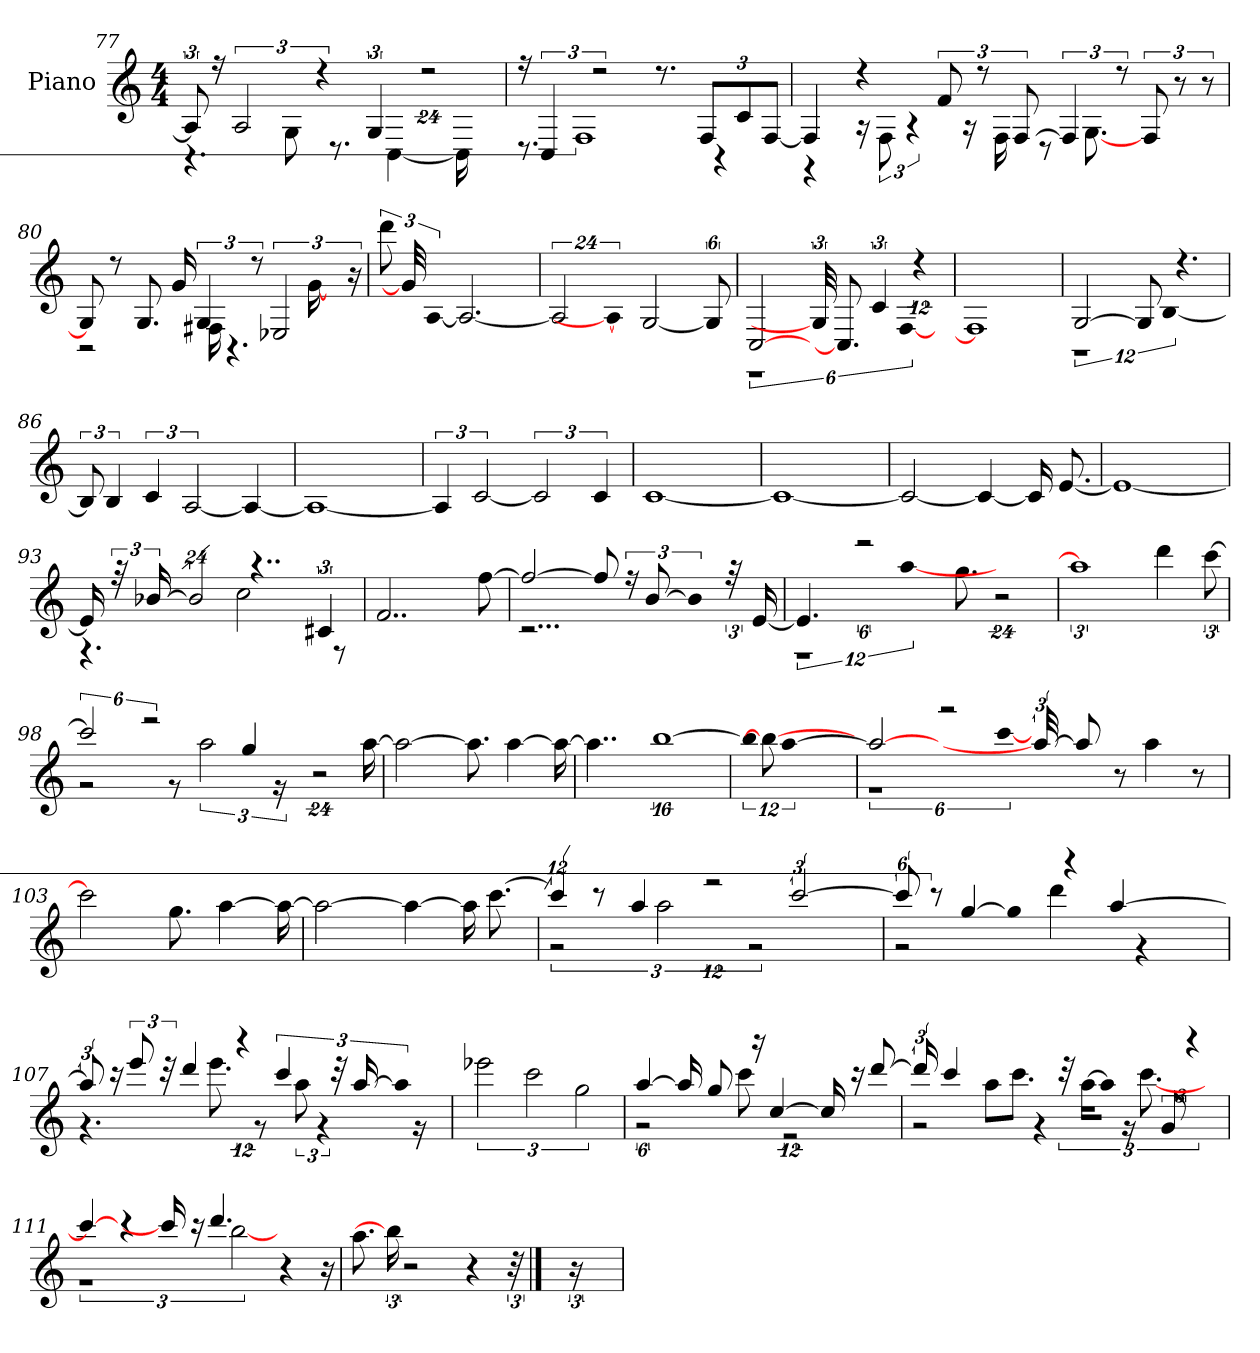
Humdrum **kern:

**kern
*part1
*staff1
*I"Piano
*I'Pno
*clefG2
*M4/4
=77
*^
12A]	4.r
16r	.
3A	.
.	8G
6r	.
.	8.r
6G	.
.	[4C
48%13r	.
.	16C]
.	12ryy
=78	=78
16r	8.r
6C	.
.	12%7F
3r	.
8.r	.
12F/L	.
.	48%11r
12c/	.
[12F/J	.
=79	=79
4F]	4r
4r	16r
.	12F
.	6r
12f	.
.	16r
12r	.
.	16F
[12F	.
.	8r
6F]	.
.	[8.G
12r	.
12F	4ryy
12r	.
12r	.
=80	=80
8G]	2r
8r	.
8.G	.
16g	.
6G	16F#X
.	4.r
12r	.
3E-X	.
.	[16g
.	8ryy
24r	.
*v	*v
=81
12ddd
48g]
[48%7A
2.A_
=82
48%19A]
48A_
[2G
48%5G_
=83
*^
[2C	6%5r
48G]	.
8.C]	.
6c	.
.	[6F
48%7r	.
.	48ryy
*v	*v
=84
1F]
=85
*^
[2G	12%7r
8G]	.
.	[12%5B
4.r	.
*v	*v
=86
12B]
6B
6c
[3A
4A_
=87
1A_
=88
6A]
[3c
3c]
6c
=89
[1c
=90
1c_
=91
2c_
4c_
16c]
[8.e
=92
1e_
=93
*^
16e]	4.r
48r	.
[24b-X	.
48%13b-]	.
.	2cc
4..r	.
6c#X	.
.	8r
*v	*v
=94
2..f
[8ff
=95
*^
2ff_	2...r
8ff]	.
24r	.
[12b	.
48%11b]	.
.	[16e
48r	.
=96	=96
4.e]	12%7r
12%5r	.
.	[12%5aa
8.gg	.
48%19r	.
.	4.ryy
*v	*v
=97
3%2aa]
4ddd
[12ccc
=98
*^
12%5ccc]	2r
12%5r	.
.	8r
.	3aa
4gg	.
.	24r
.	12%5ryy
48%13r	.
[16aa	.
*v	*v
=99
2aa_
8.aa]
[4aa
16aa_
=100
4..aa]
[16%9bb
=101
12%7bb]
48bb_
[12%5aa
=102
*^
2aa_	6%5r
2r	.
.	[6ccc
48aa_	48%31ryy
8aa]	.
8r	.
4aa	.
8r	.
*v	*v
=103
2ccc]
8.gg
[4aa
16aa_
=104
2aa_
4aa_
16aa]
[8.ccc
=105
*^
48%7ccc]	3r
8r	.
4aa	.
.	3aa
24%7r	.
.	3r
[3ccc	.
.	48%7ryy
=106	=106
48%5ccc]	2r
12r	.
[6gg	.
48%13gg]	.
.	4ddd
48%11r	.
.	4r
[4aa	.
.	48%5ryy
=107	=107
12aa]	4.r
16r	.
12eee	.
48r	.
4ddd	.
.	8.eee
48%7r	.
.	8r
6ccc	.
.	12aa
.	6r
48r	.
[24aa	.
24%5aa]	.
.	16r
.	12ryy
*v	*v
=108
3eee-X
3ccc
3gg
=109
*^
[4aa	12%5r
16aa]	.
8gg	.
.	8ccc
16r	.
[4cc	.
.	24%11r
16cc]	.
16r	.
[8ddd	.
=110	=110
24ddd]	2r
4ccc	.
8aa\L	.
8.ccc\J	.
.	4r
48r	.
[24aa\KL	.
8aa\J]	.
.	16r
12g	.
.	[8.ccc
6r	.
.	24ryy
=111	=111
4ccc_	3%2r
4r	.
16ccc]	.
16r	.
4.ddd	.
.	[3bb
4r	4ryy
16r	16ryy
*v	*v
=112
8.aa
24bb]
2r
4r
48r
==113
24r
=
*-
